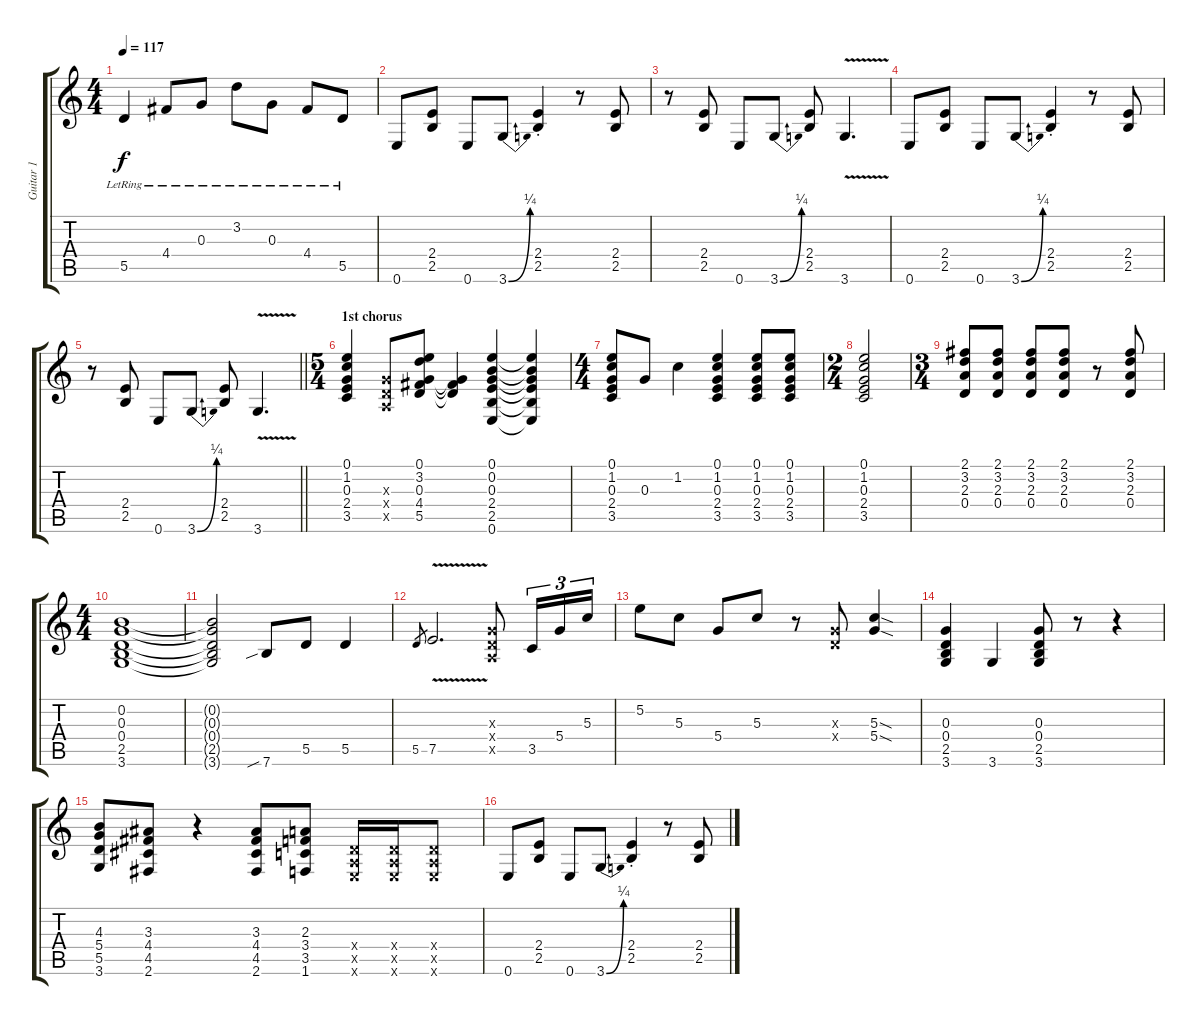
\track ("Guitar 1" "Guitar 1") {instrument electricguitarjazz}
\staff {score tabs}
\tuning (E4 B3 G3 D3 A2 E2) {hide}
\ts (4 4)
\tempo 117
\clef g2
\ks c
5.5{lr}.4{dy f} 4.4{lr}.8 0.3{lr}.8 3.2{lr}.8 0.3{lr}.8 4.4{lr}.8 5.5{lr}.8 |
0.6.8 (2.4 2.5).8 0.6.8 3.6{be (bend 0 0 60 1)}.8 (2.4{st} 2.5{st}).4 r.8 (2.4 2.5).8 |
r.8 (2.4 2.5).8 0.6.8 3.6{be (bend 0 0 60 1)}.8 (2.4 2.5).8 3.6{v}.4{d} |
0.6.8 (2.4 2.5).8 0.6.8 3.6{be (bend 0 0 60 1)}.8 (2.4{st} 2.5{st}).4 r.8 (2.4 2.5).8 |
\barLineRight lightlight
r.8 (2.4 2.5).8 0.6.8 3.6{be (bend 0 0 60 1)}.8 (2.4 2.5).8 3.6{v}.4{d} |
\ts (5 4)
\section ("" "1st chorus")
(0.1 1.2 0.3 2.4 3.5).4{volume 6} (0.3{x} 0.4{x} 0.5{x}).8 (0.1 3.2 0.3 4.4 5.5).8 (0.3{t} 4.4{t} 5.5{t}).4 (0.1 0.2 0.3 2.4 2.5 0.6).4 (0.1{t} 0.2{t} 0.3{t} 2.4{t} 2.5{t} 0.6{t}).4 |
\ts (4 4)
(0.1 1.2 0.3 2.4 3.5).8 0.3.8 1.2.4 (0.1 1.2 0.3 2.4 3.5).4 (0.1 1.2 0.3 2.4 3.5).8 (0.1 1.2 0.3 2.4 3.5).8 |
\ts (2 4)
(0.1 1.2 0.3 2.4 3.5).2 |
\ts (3 4)
(2.1 3.2 2.3 0.4).8 (2.1 3.2 2.3 0.4).8 (2.1 3.2 2.3 0.4).8 (2.1 3.2 2.3 0.4).8 r.8 (2.1 3.2 2.3 0.4).8 |
\ts (4 4)
(0.2 0.3 0.4 2.5 3.6).1 |
(0.2{t} 0.3{t} 0.4{t} 2.5{t} 3.6{t}).2 7.6{sib}.8{volume 12} 5.5.8 5.5.4 |
5.5.8{gr} 7.5{v}.2{d} (0.3{x} 0.4{x} 0.5{x}).8 3.5.16{tu (3 2)} 5.4.16{tu (3 2)} 5.3.16{tu (3 2)} |
5.2.8 5.3.8 5.4.8 5.3.8 r.8 (0.3{x} 0.4{x}).8 (5.3{sod} 5.4{sod}).4 |
(0.3 0.4 2.5 3.6).4 3.6.4 (0.3 0.4 2.5 3.6).8 r.8 r.4 |
(4.3 5.4 5.5 3.6).8 (3.3 4.4 4.5 2.6).8 r.4 (3.3 4.4 4.5 2.6).8 (2.3 3.4 3.5 1.6).8 (0.4{x} 0.5{x} 0.6{x}).16 (0.4{x} 0.5{x} 0.6{x}).16 (0.4{x} 0.5{x} 0.6{x}).8 |
0.6.8 (2.4 2.5).8 0.6.8 3.6{be (bend 0 0 60 1)}.8 (2.4{st} 2.5{st}).4 r.8 (2.4 2.5).8
